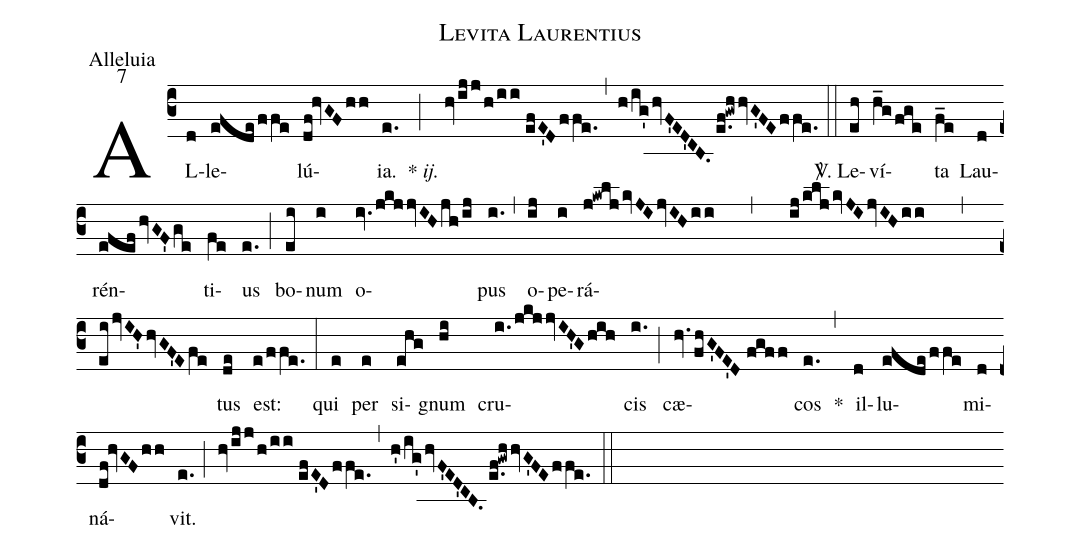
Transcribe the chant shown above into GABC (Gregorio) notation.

name:Levita Laurentius;
office-part:Alleluia;
mode:7;
%%
(c3) AL(d)le(efde/ffe)lú(df!hvGF/hh)ia.(e.) {*} <i>ij.</i>(;) (hv/ijj/h/ii//efE'D/ffe.) (,) (h/ig'/hvF'ED'CB.//e.f!gwhhvG'FE/ffe.) (::)
<sp>V/</sp>. Le(eh)ví(h_g/fge)ta(f_e) Lau(d)rén(efef/hvGF'/ge)ti(fe)us(e.) (;) bo(ei)num(i) o(iv./jkjjvIH/jh/ij)pus(i.) (,) o(ij)pe(i)rá(j!kwlj/kvJI/jvIHii , ij/klj/kvJI/jvIHii , ei/jvIH'hvGF'Efe)tus(de) est:(e/ffe.) (:)
qui(e) per(e) si(ehg)gnum(hi) cru(i./jkjjvIH'G/hih)cis(i.) (;) cæ(hv.fhG'FE'D//fgff)cos(e.) *(,) il(d)lu(efde/ffe)mi(d)ná(df!hvGF/hh)vit.(e.) (;) (hv/ijj/h/ii//efE'D/ffe.) (,) (h'/ig'/hvF'ED'CB.//e.f!gwhhvG'FE/ffe.) (::)
